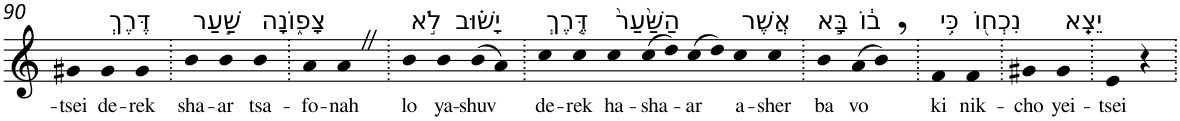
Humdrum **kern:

**kern	**text
*part1	*part1
*staff1	*staff1
*I"Piano	*
*I'Pno	*
!!LO:PB:g=z
*clefG2	*
*k[]	*
=90	=90
!	!LO:LY:b
4g#X	-tsei
!LO:TX:a:t=דֶּרֶךְ	!
!	!LO:LY:b
4g#	de-
!	!LO:LY:b
4g#	-rek
=91.	=91.
!LO:TX:a:t=שַׁ֣עַר	!
!	!LO:LY:b
4b	sha-
!	!LO:LY:b
4b	-ar
!LO:TX:a:t=צָפ֑וֹנָה	!
!	!LO:LY:b
4b	tsa-
=92.	=92.
!	!LO:LY:b
4a	-fo-
!	!LO:LY:b
4aZ	-nah
=93.	=93.
!LO:TX:a:t=לֹ֣א	!
!	!LO:LY:b
4b	lo
!LO:TX:a:t=יָשׁ֗וּב	!
!	!LO:LY:b
4b	ya-
!	!LO:LY:b
(>8b	-shuv
8a)	.
=94.	=94.
!LO:TX:a:t=דֶּ֤רֶךְ	!
!	!LO:LY:b
4cc	de-
!	!LO:LY:b
4cc	-rek
!LO:TX:a:t=הַשַּׁ֙עַר֙	!
!	!LO:LY:b
4cc	ha-
!	!LO:LY:b
(>8cc	-sha-
8dd)	.
!	!LO:LY:b
(>8cc	-ar
8dd)	.
!LO:TX:a:t=אֲשֶׁר	!
!	!LO:LY:b
4cc	a-
!	!LO:LY:b
4cc	-sher
=95.	=95.
!LO:TX:a:t=בָּ֣א	!
!	!LO:LY:b
4b	ba
!LO:TX:a:t=ב֔וֹ	!
!	!LO:LY:b
(>8a	vo
8b,)	.
=96.	=96.
!LO:TX:a:t=כִּ֥י	!
!	!LO:LY:b
4f	ki
!LO:TX:a:t=נִכְח֖וֹ	!
!	!LO:LY:b
4f	nik-
=97.	=97.
!	!LO:LY:b
4g#X	-cho
!LO:TX:a:t=יֵצֵֽא	!
!	!LO:LY:b
4g#	yei-
=98.	=98.
!	!LO:LY:b
4e	-tsei
4r	.
=.	=.
*-	*-
